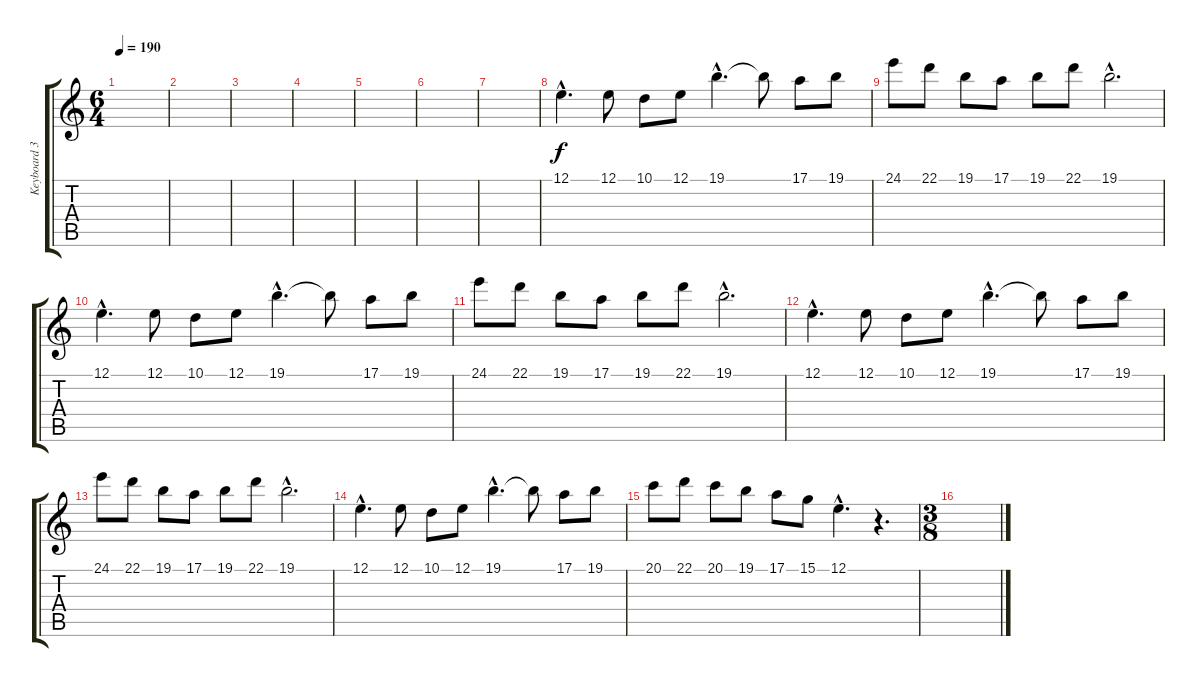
\track ("Keyboard 3" "Keyboard 3") {instrument piccolo}
\staff {score tabs}
\tuning (E4 B3 G3 D3 A2 E2) {hide}
\ts (6 4)
\tempo 190
\clef g2
\ks c
|
|
|
|
|
|
|
12.1{hac}.4{d} 12.1.8 10.1.8 12.1.8 19.1{hac}.4{d} 19.1{t}.8 17.1.8 19.1.8 |
24.1.8 22.1.8 19.1.8 17.1.8 19.1.8 22.1.8 19.1{hac}.2{d} |
12.1{hac}.4{d} 12.1.8 10.1.8 12.1.8 19.1{hac}.4{d} 19.1{t}.8 17.1.8 19.1.8 |
24.1.8 22.1.8 19.1.8 17.1.8 19.1.8 22.1.8 19.1{hac}.2{d} |
12.1{hac}.4{d} 12.1.8 10.1.8 12.1.8 19.1{hac}.4{d} 19.1{t}.8 17.1.8 19.1.8 |
24.1.8 22.1.8 19.1.8 17.1.8 19.1.8 22.1.8 19.1{hac}.2{d} |
12.1{hac}.4{d} 12.1.8 10.1.8 12.1.8 19.1{hac}.4{d} 19.1{t}.8 17.1.8 19.1.8 |
20.1.8 22.1.8 20.1.8 19.1.8 17.1.8 15.1.8 12.1{hac}.4{d} r.4{d} |
\ts (3 8)
